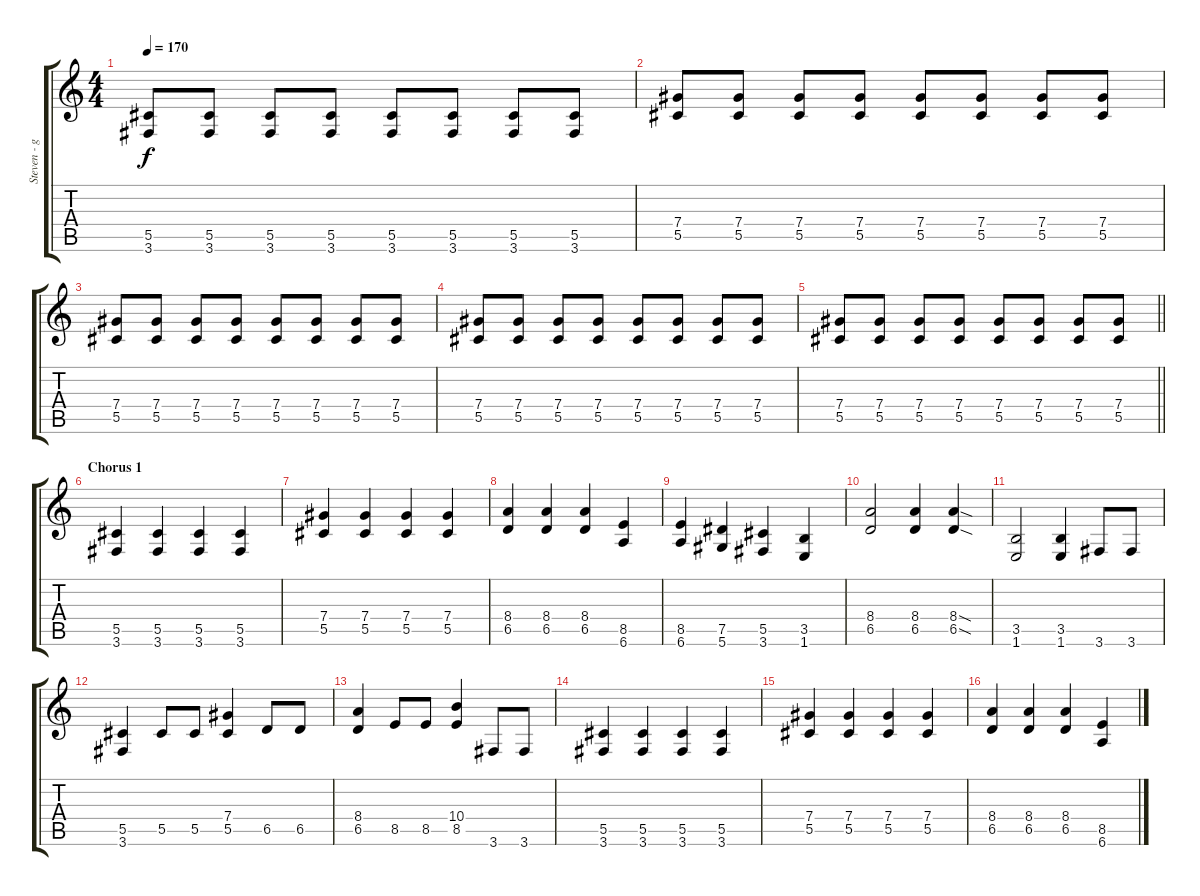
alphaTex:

\track ("Steven - gtr" "Steven - g") {instrument overdrivenguitar}
\staff {score tabs}
\tuning (Eb4 Bb3 Gb3 Db3 Ab2 Eb2) {hide}
\ts (4 4)
\tempo 170
\clef g2
\ks c
(5.5 3.6).8{dy f} (5.5 3.6).8 (5.5 3.6).8 (5.5 3.6).8 (5.5 3.6).8 (5.5 3.6).8 (5.5 3.6).8 (5.5 3.6).8 |
(7.4 5.5).8 (7.4 5.5).8 (7.4 5.5).8 (7.4 5.5).8 (7.4 5.5).8 (7.4 5.5).8 (7.4 5.5).8 (7.4 5.5).8 |
(7.4 5.5).8 (7.4 5.5).8 (7.4 5.5).8 (7.4 5.5).8 (7.4 5.5).8 (7.4 5.5).8 (7.4 5.5).8 (7.4 5.5).8 |
(7.4 5.5).8 (7.4 5.5).8 (7.4 5.5).8 (7.4 5.5).8 (7.4 5.5).8 (7.4 5.5).8 (7.4 5.5).8 (7.4 5.5).8 |
\barLineRight lightlight
(7.4 5.5).8 (7.4 5.5).8 (7.4 5.5).8 (7.4 5.5).8 (7.4 5.5).8 (7.4 5.5).8 (7.4 5.5).8 (7.4 5.5).8 |
\section ("" "Chorus 1")
(5.5 3.6).4 (5.5 3.6).4 (5.5 3.6).4 (5.5 3.6).4 |
(7.4 5.5).4 (7.4 5.5).4 (7.4 5.5).4 (7.4 5.5).4 |
(8.4 6.5).4 (8.4 6.5).4 (8.4 6.5).4 (8.5 6.6).4 |
(8.5 6.6).4 (7.5 5.6).4 (5.5 3.6).4 (3.5 1.6).4 |
(8.4 6.5).2 (8.4 6.5).4 (8.4{sod} 6.5{sod}).4 |
(3.5 1.6).2 (3.5 1.6).4 3.6.8 3.6.8 |
(5.5 3.6).4 5.5.8 5.5.8 (7.4 5.5).4 6.5.8 6.5.8 |
(8.4 6.5).4 8.5.8 8.5.8 (10.4 8.5).4 3.6.8 3.6.8 |
(5.5 3.6).4 (5.5 3.6).4 (5.5 3.6).4 (5.5 3.6).4 |
(7.4 5.5).4 (7.4 5.5).4 (7.4 5.5).4 (7.4 5.5).4 |
(8.4 6.5).4 (8.4 6.5).4 (8.4 6.5).4 (8.5 6.6).4
